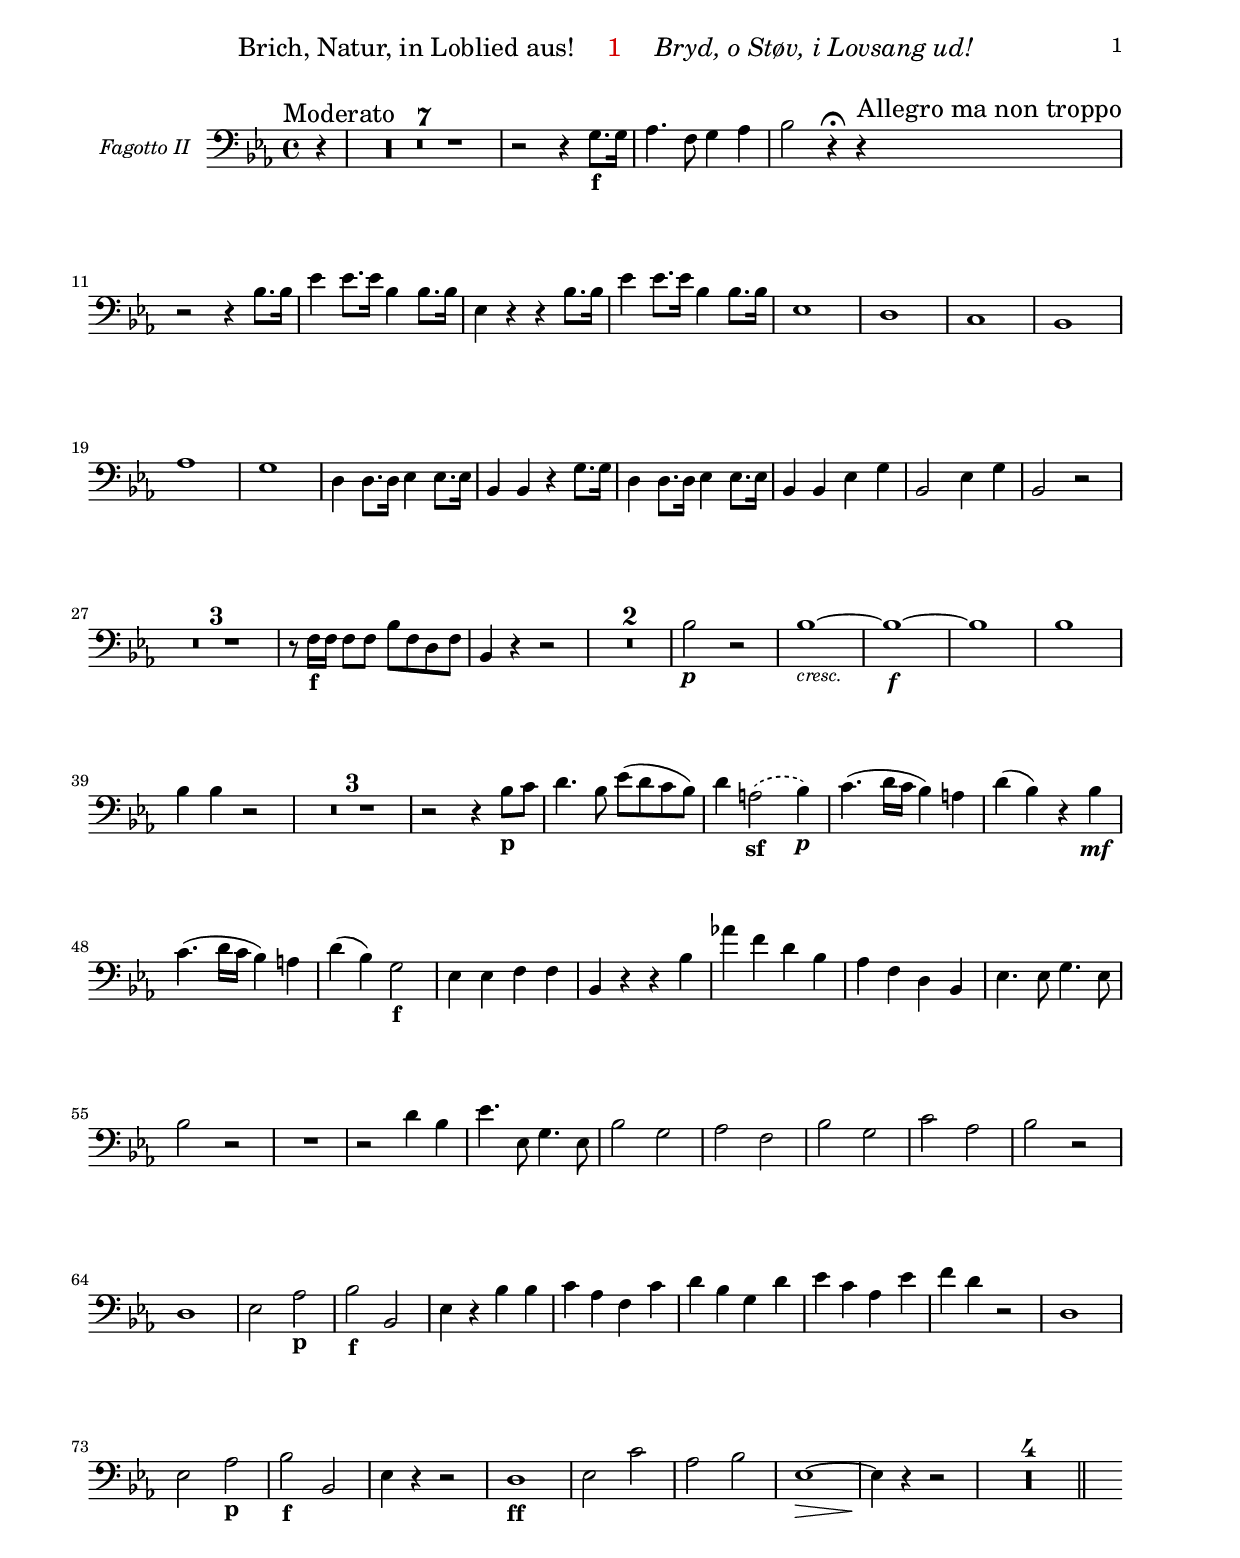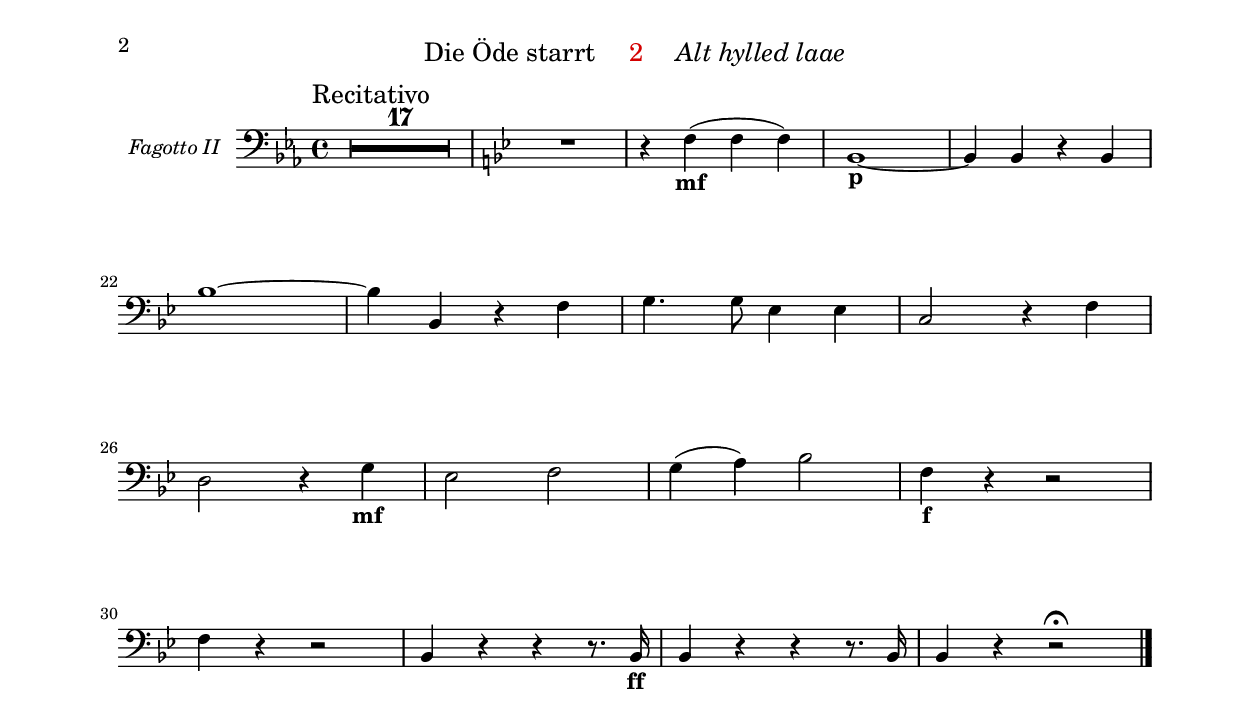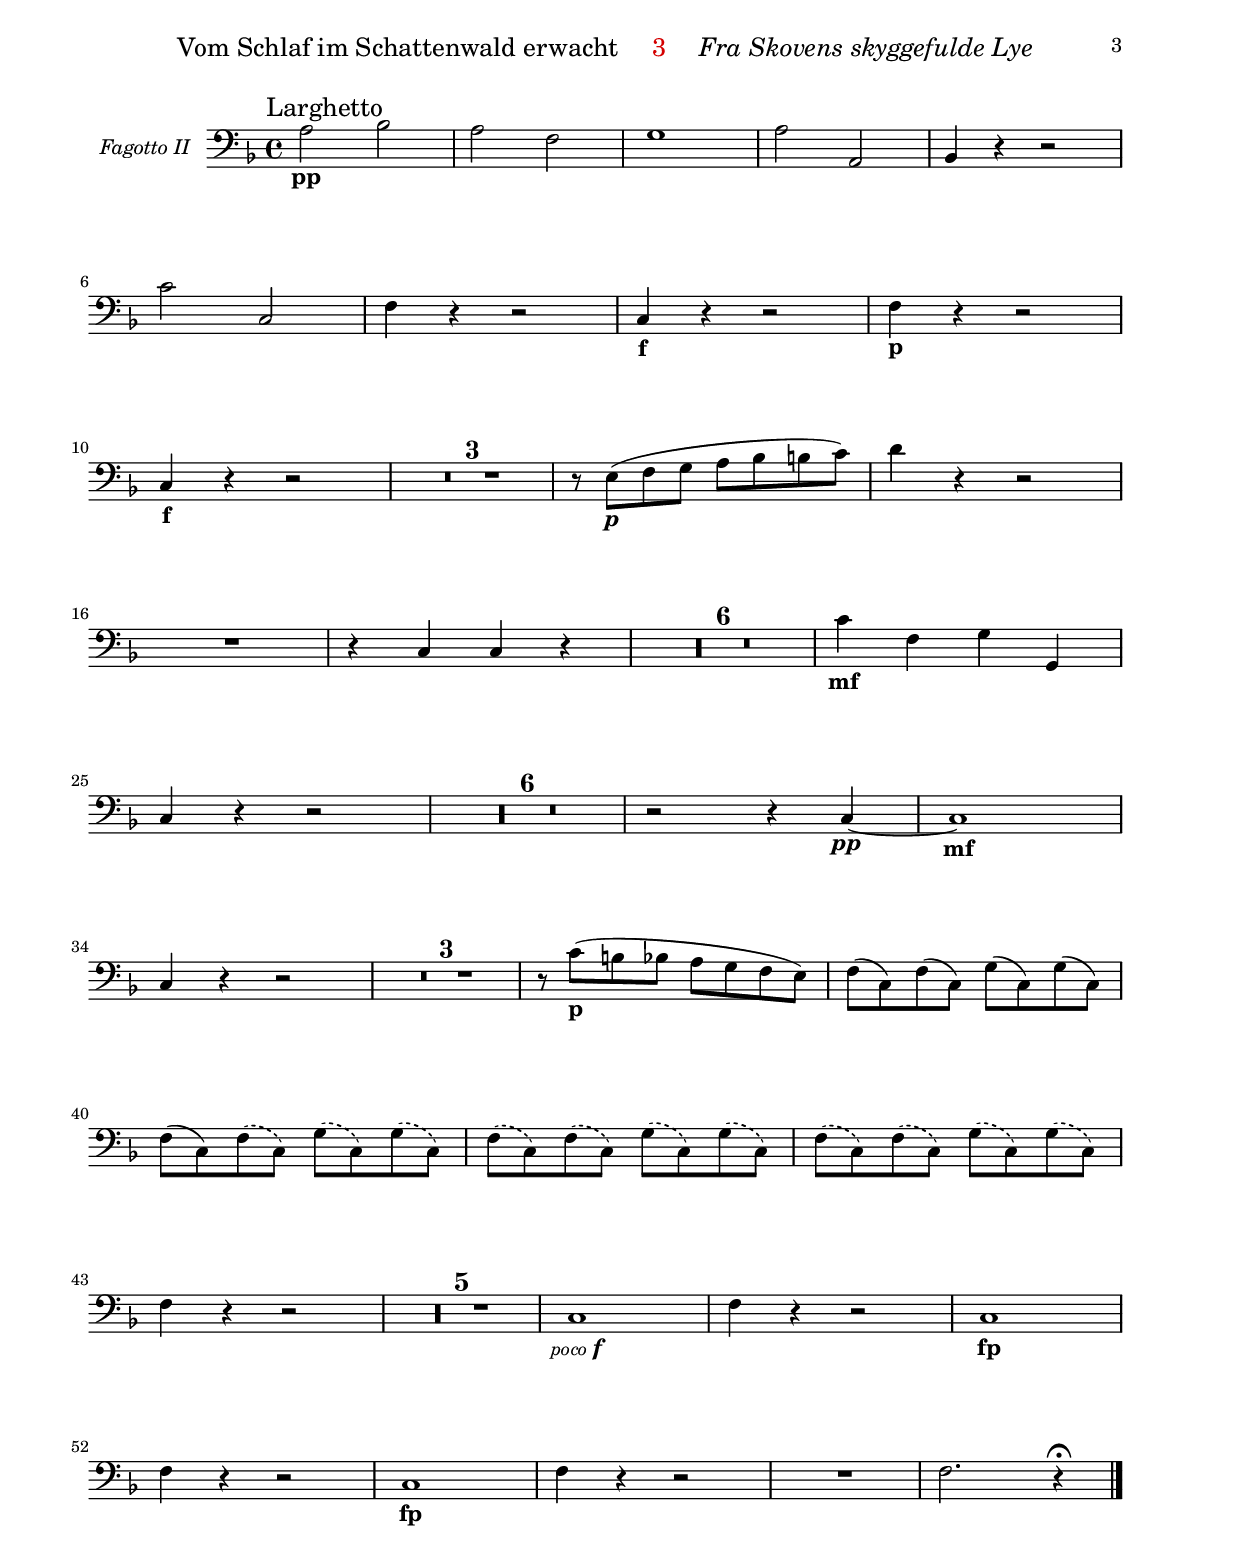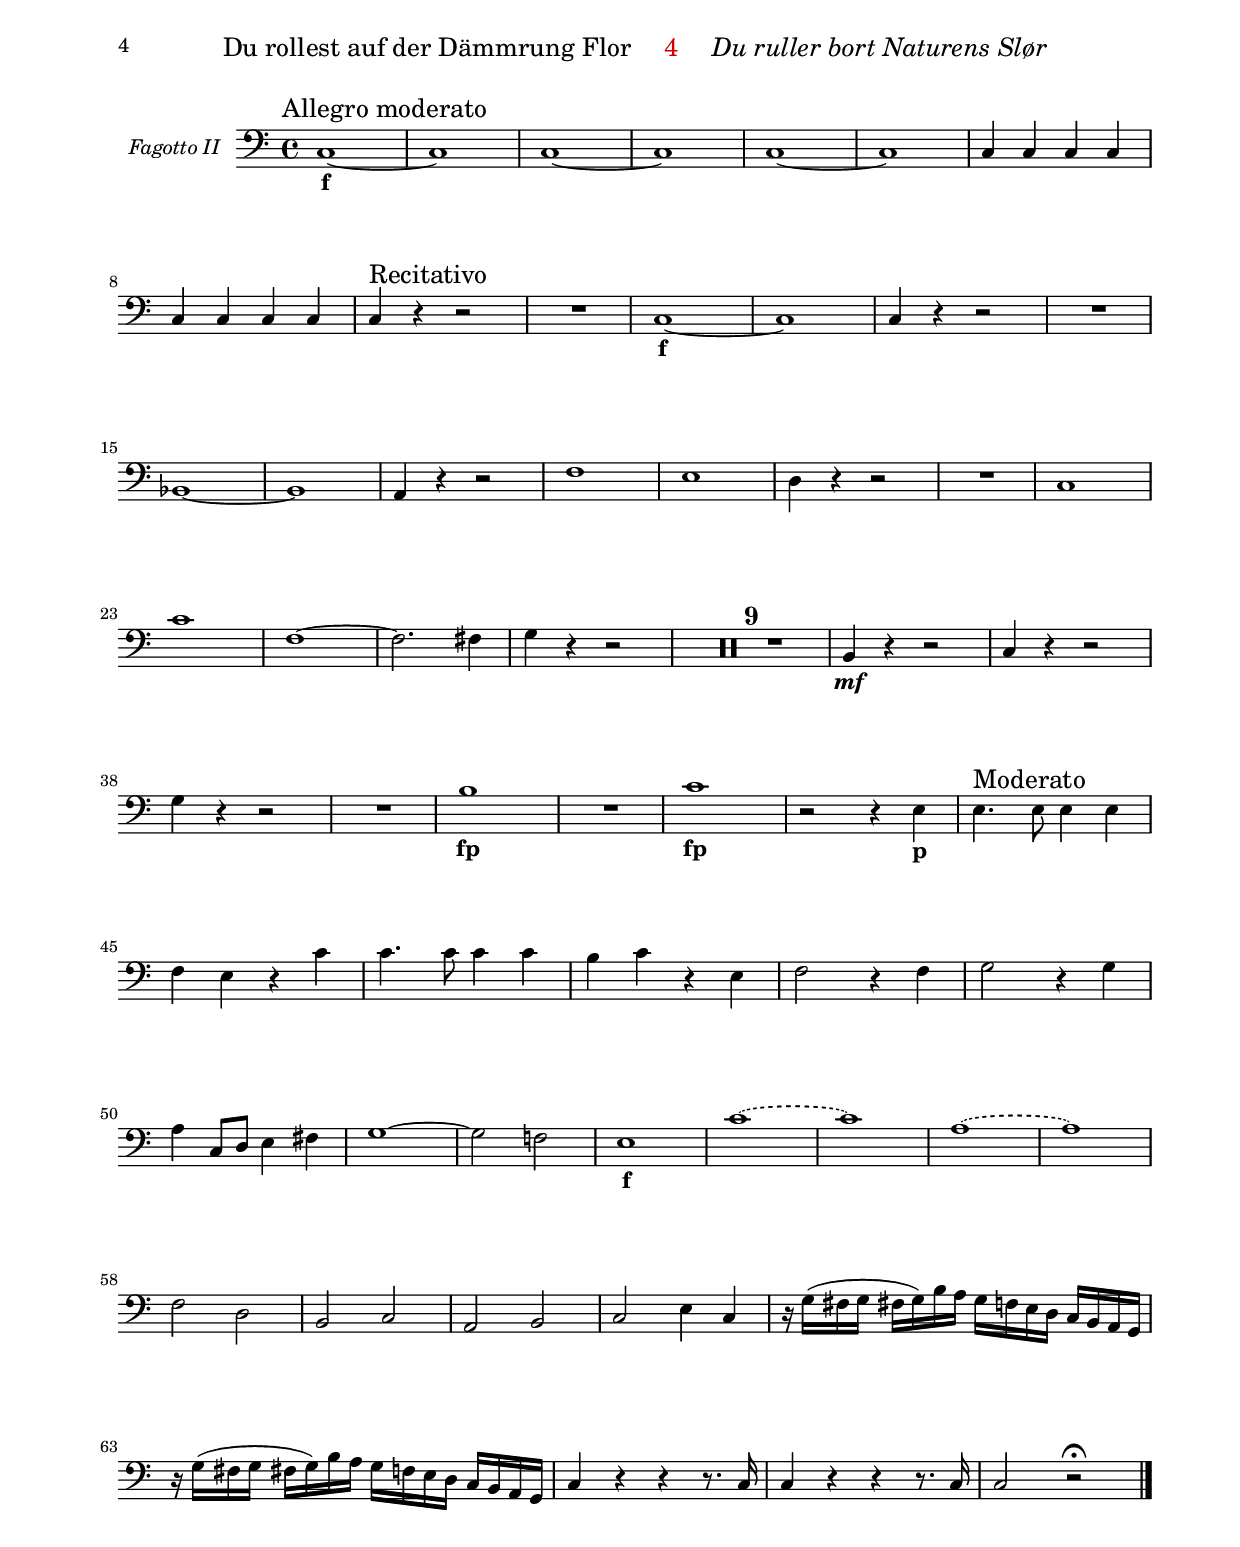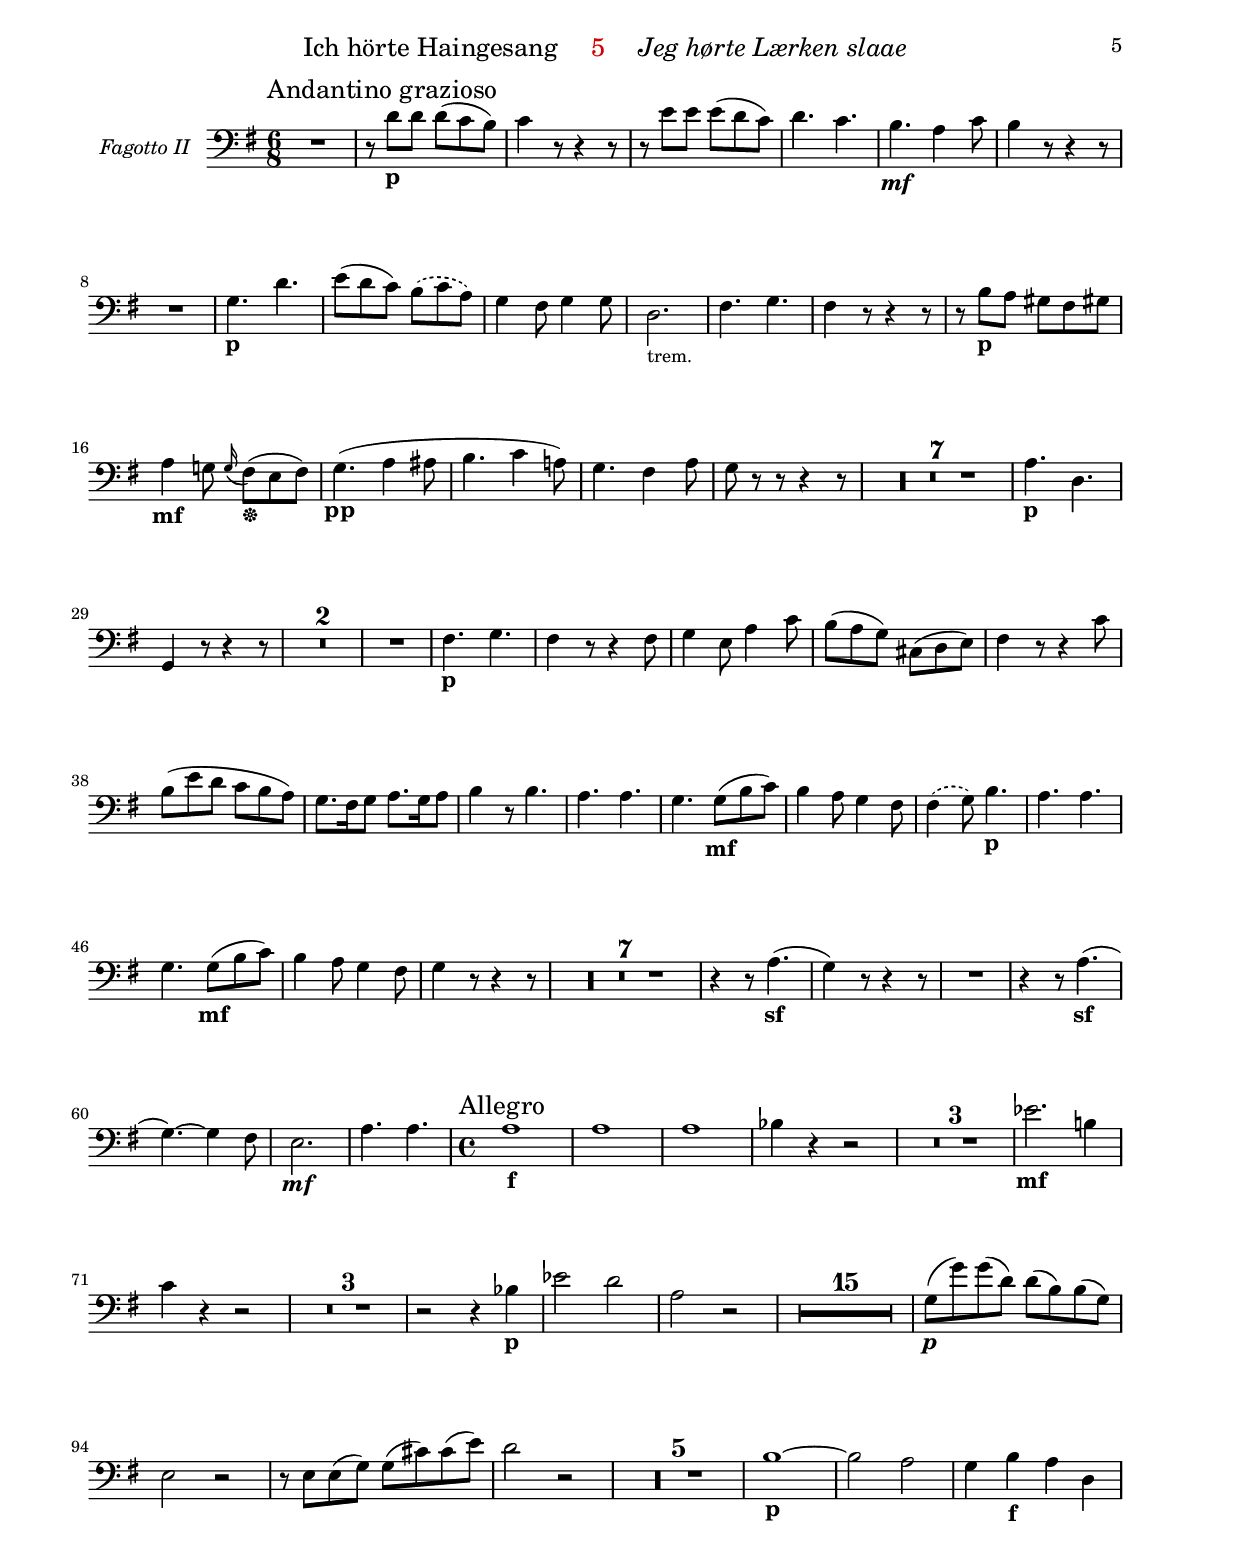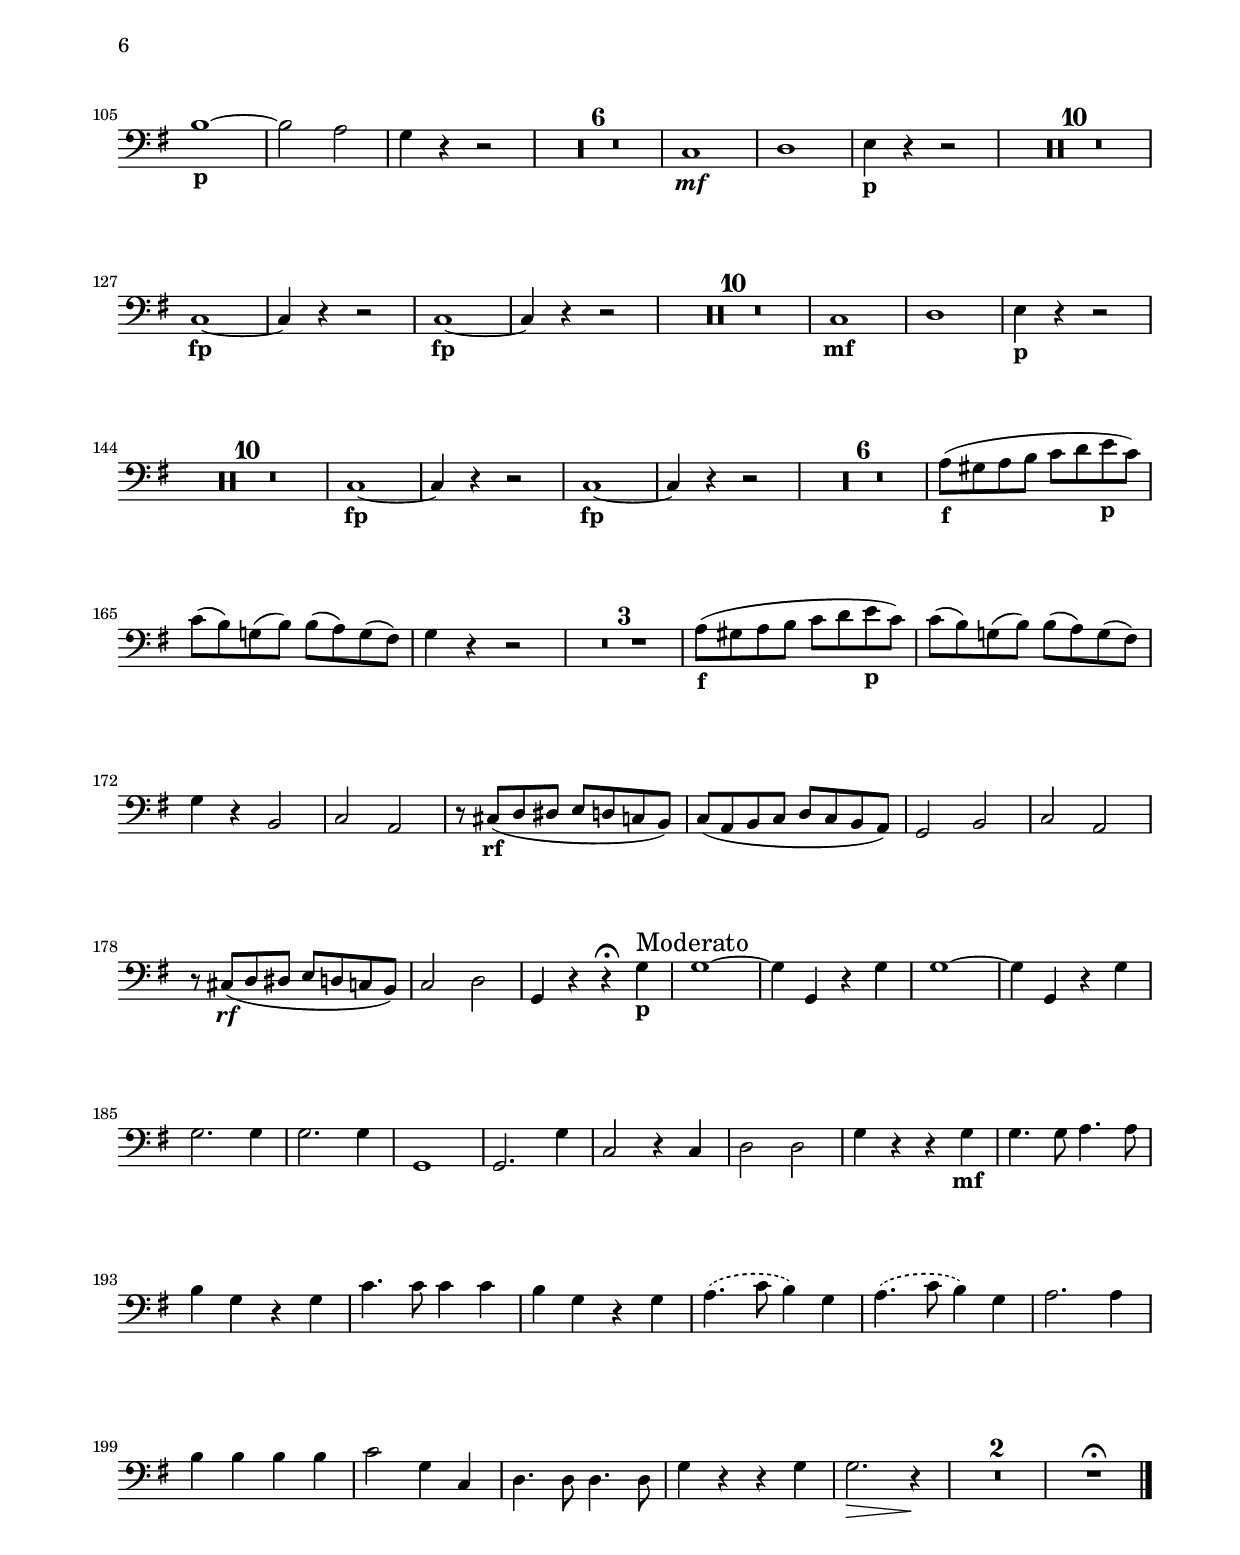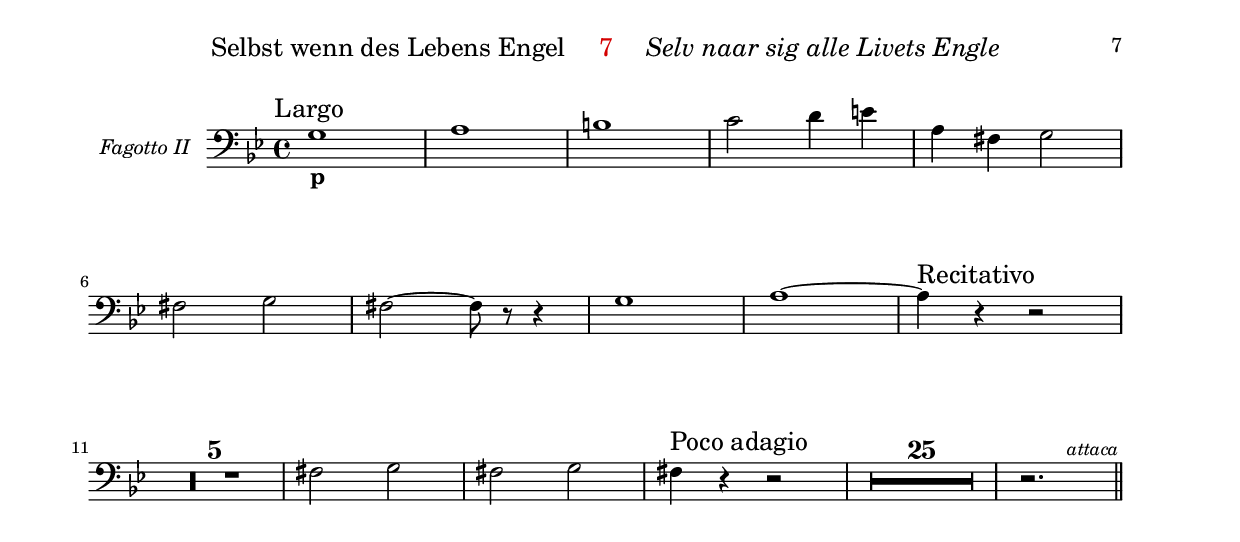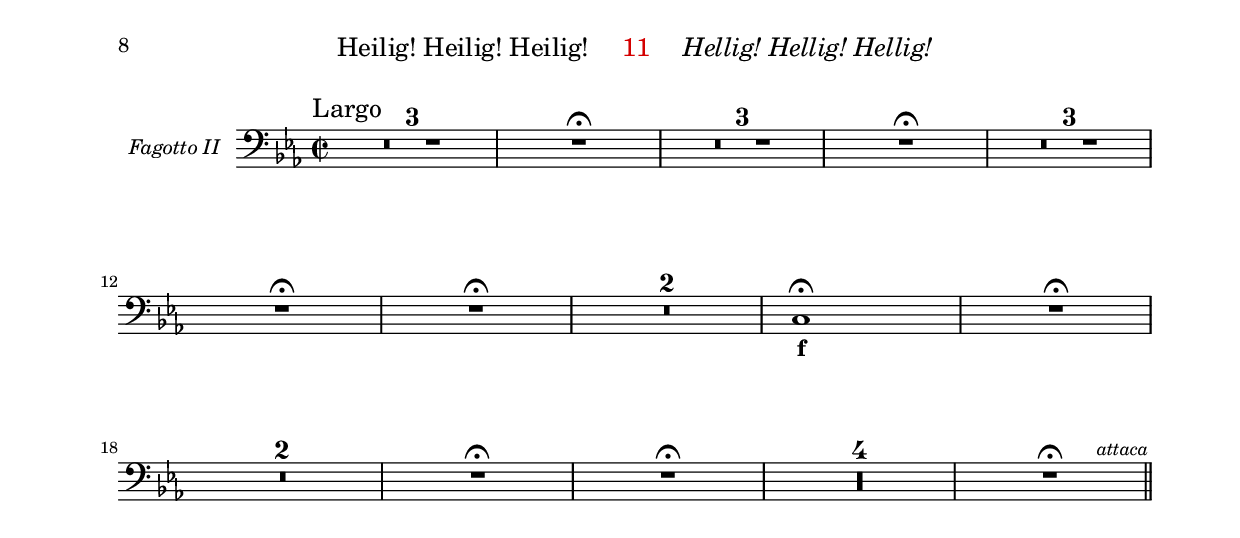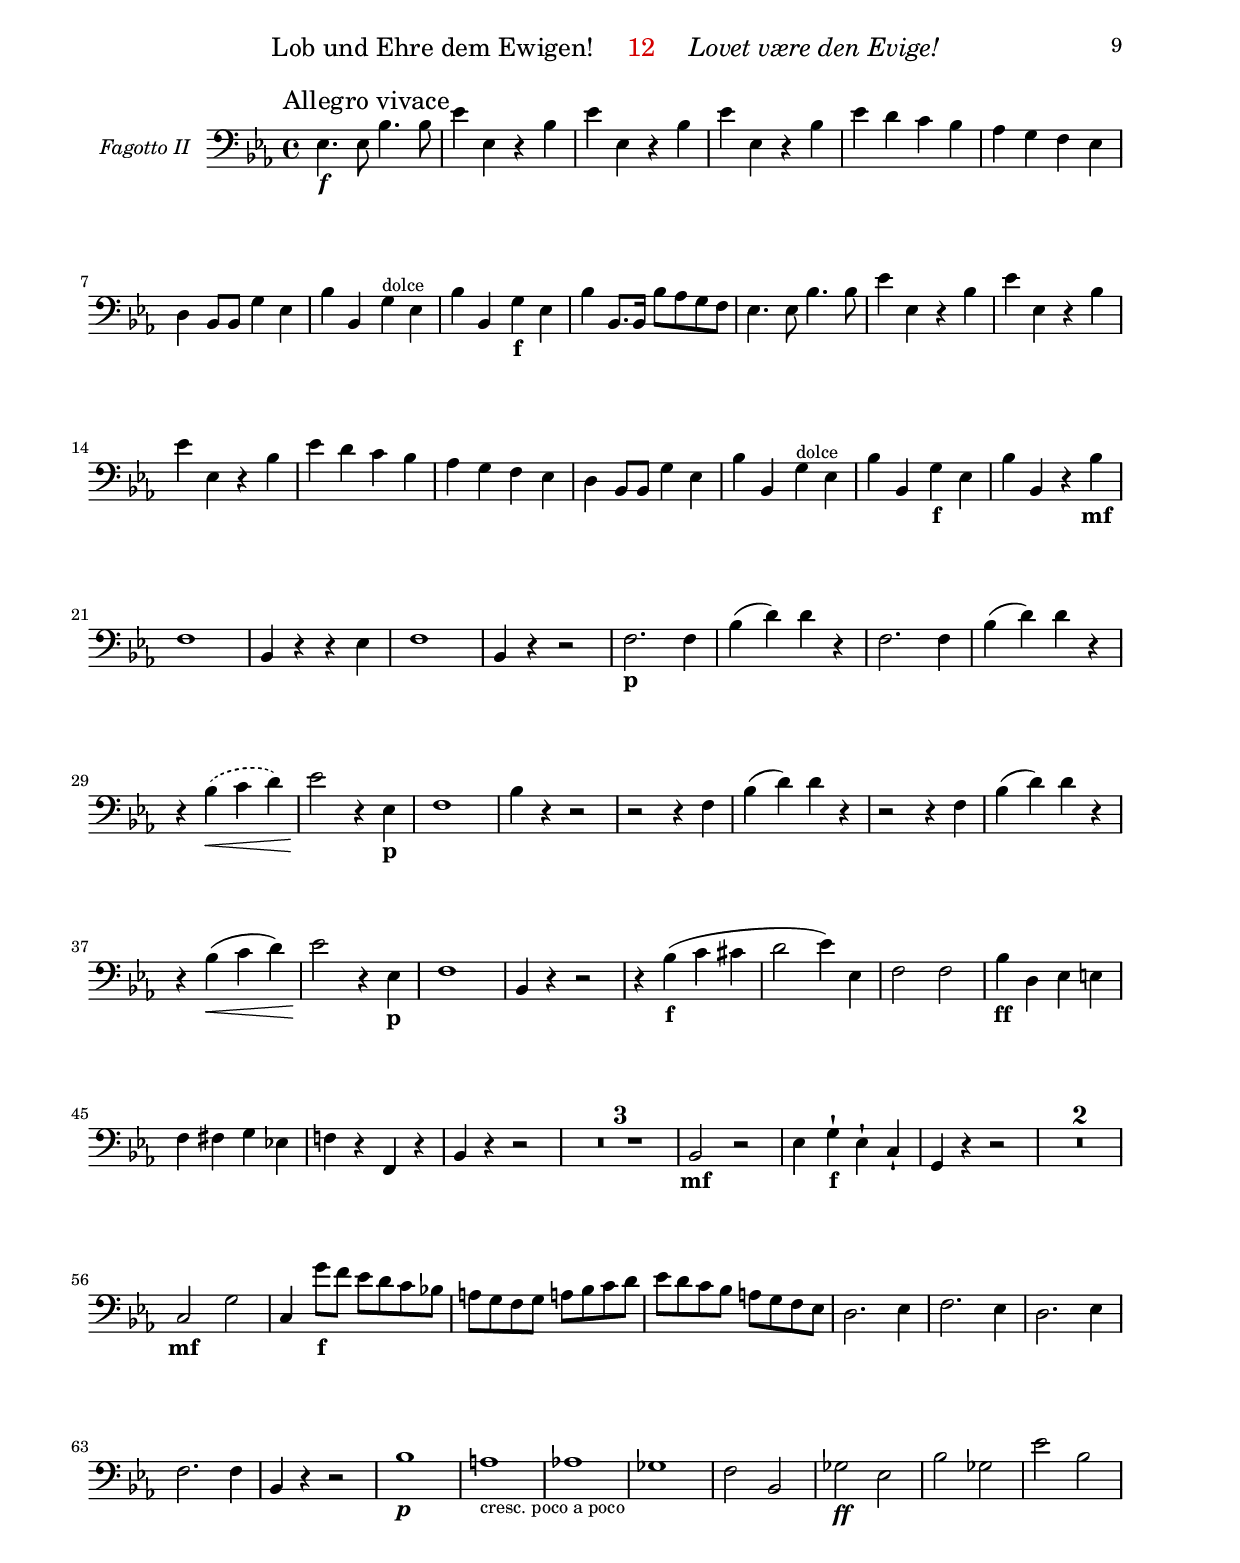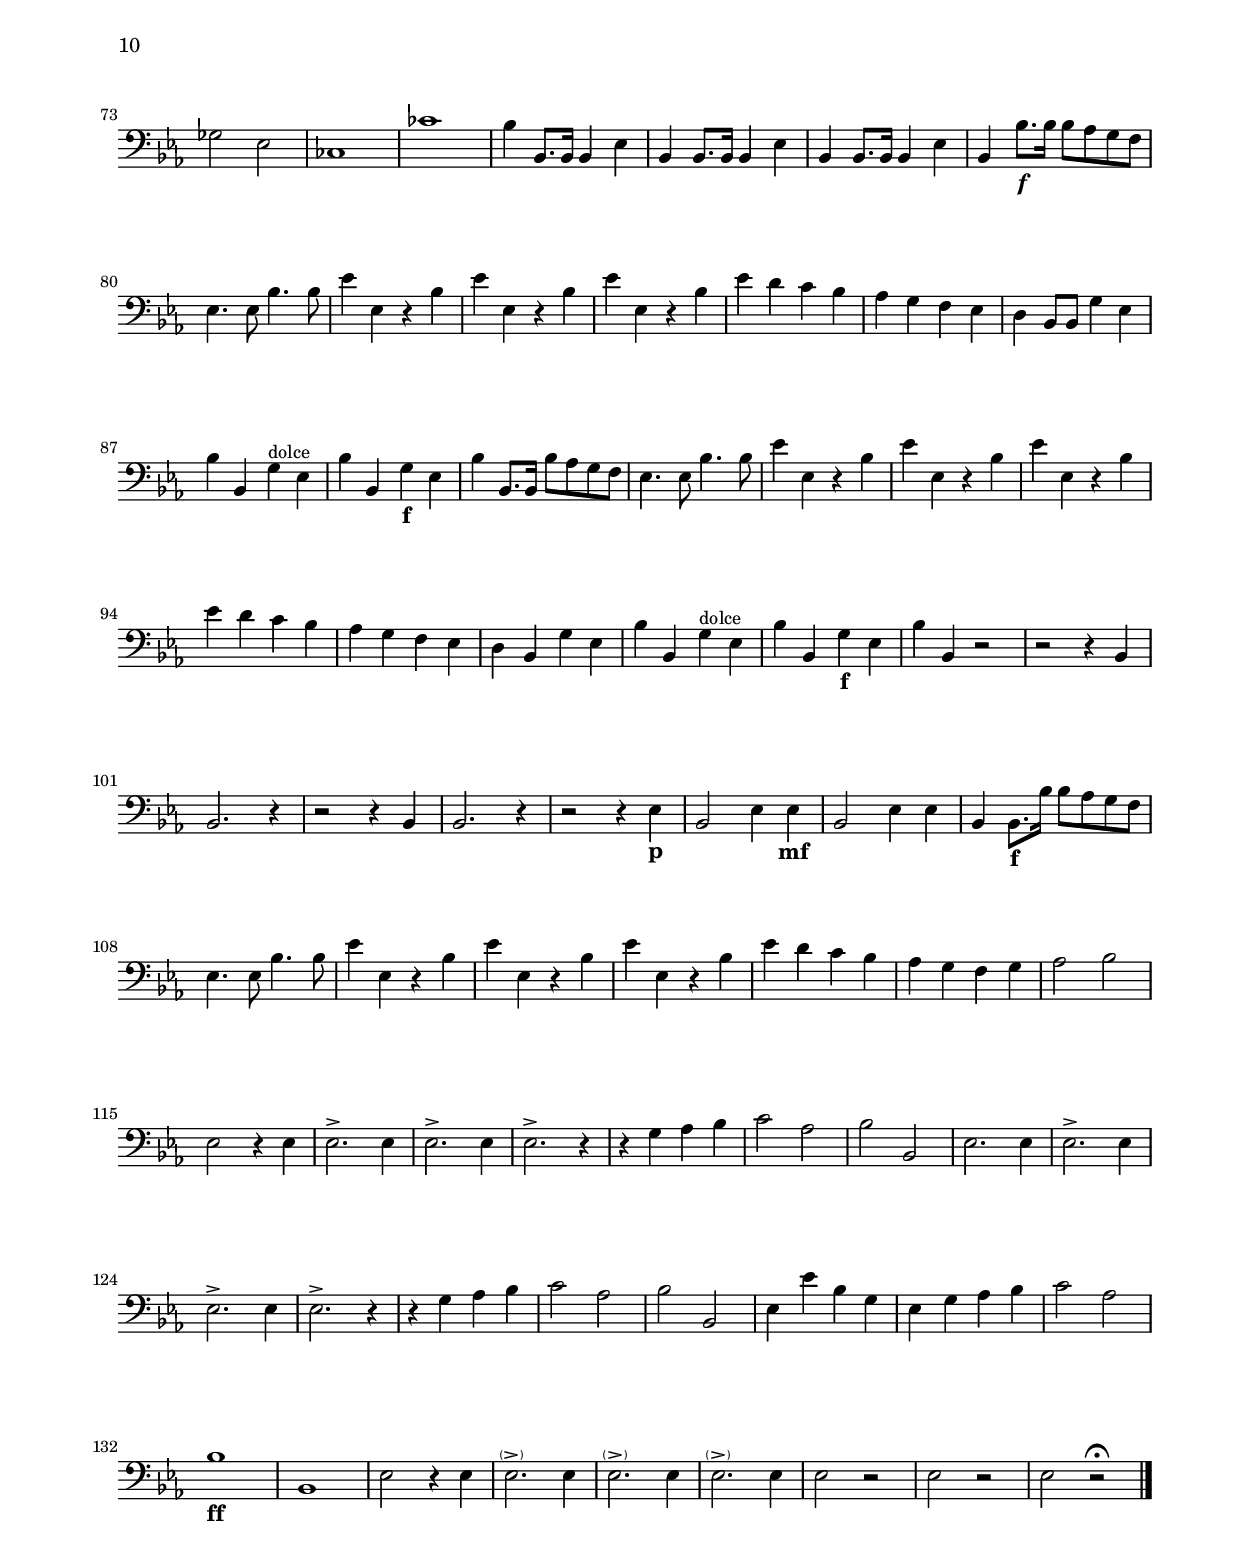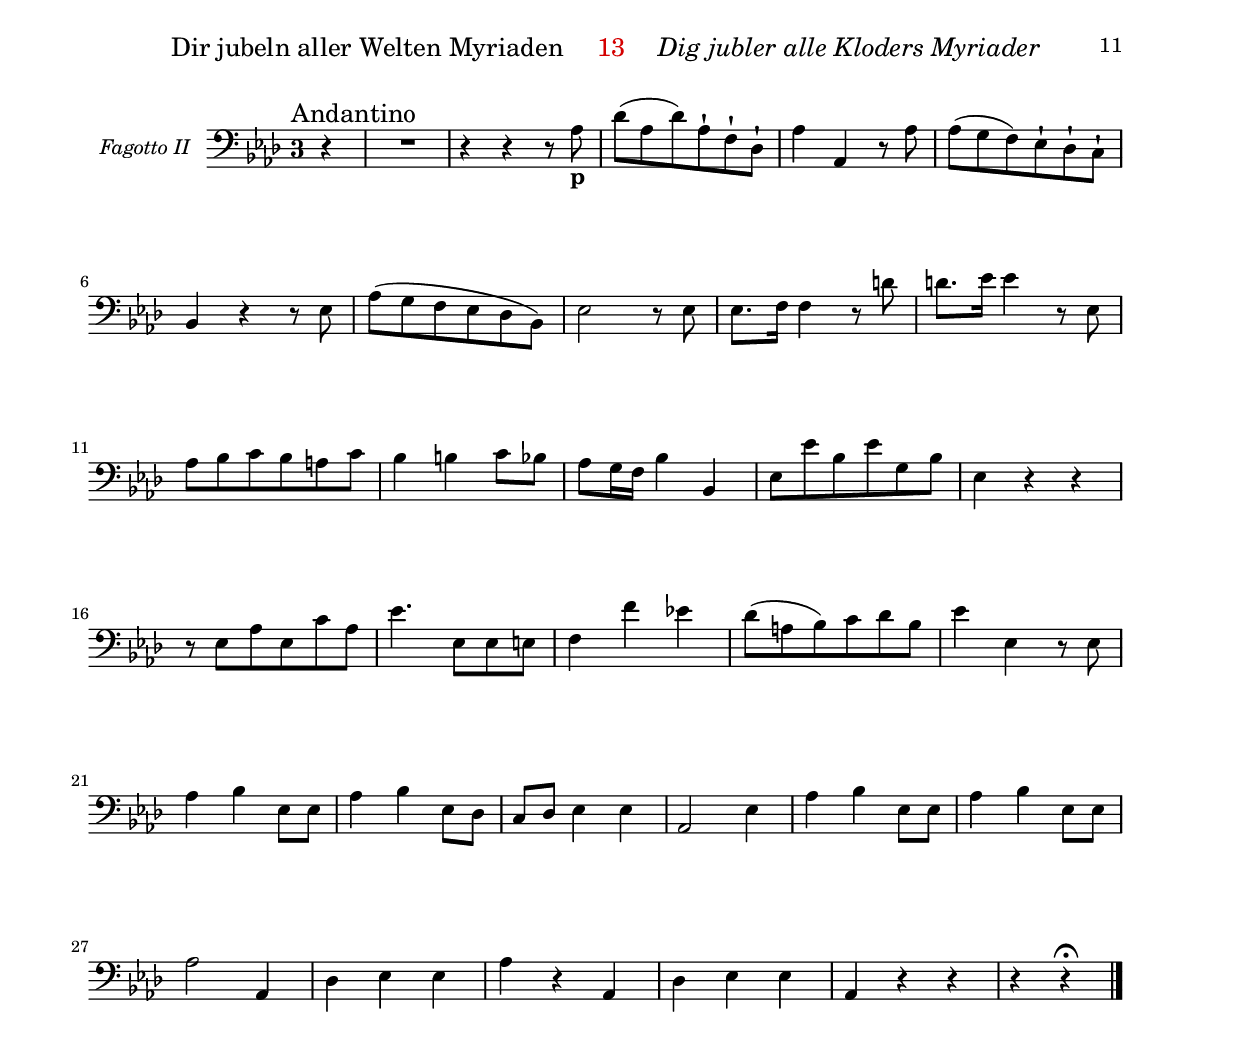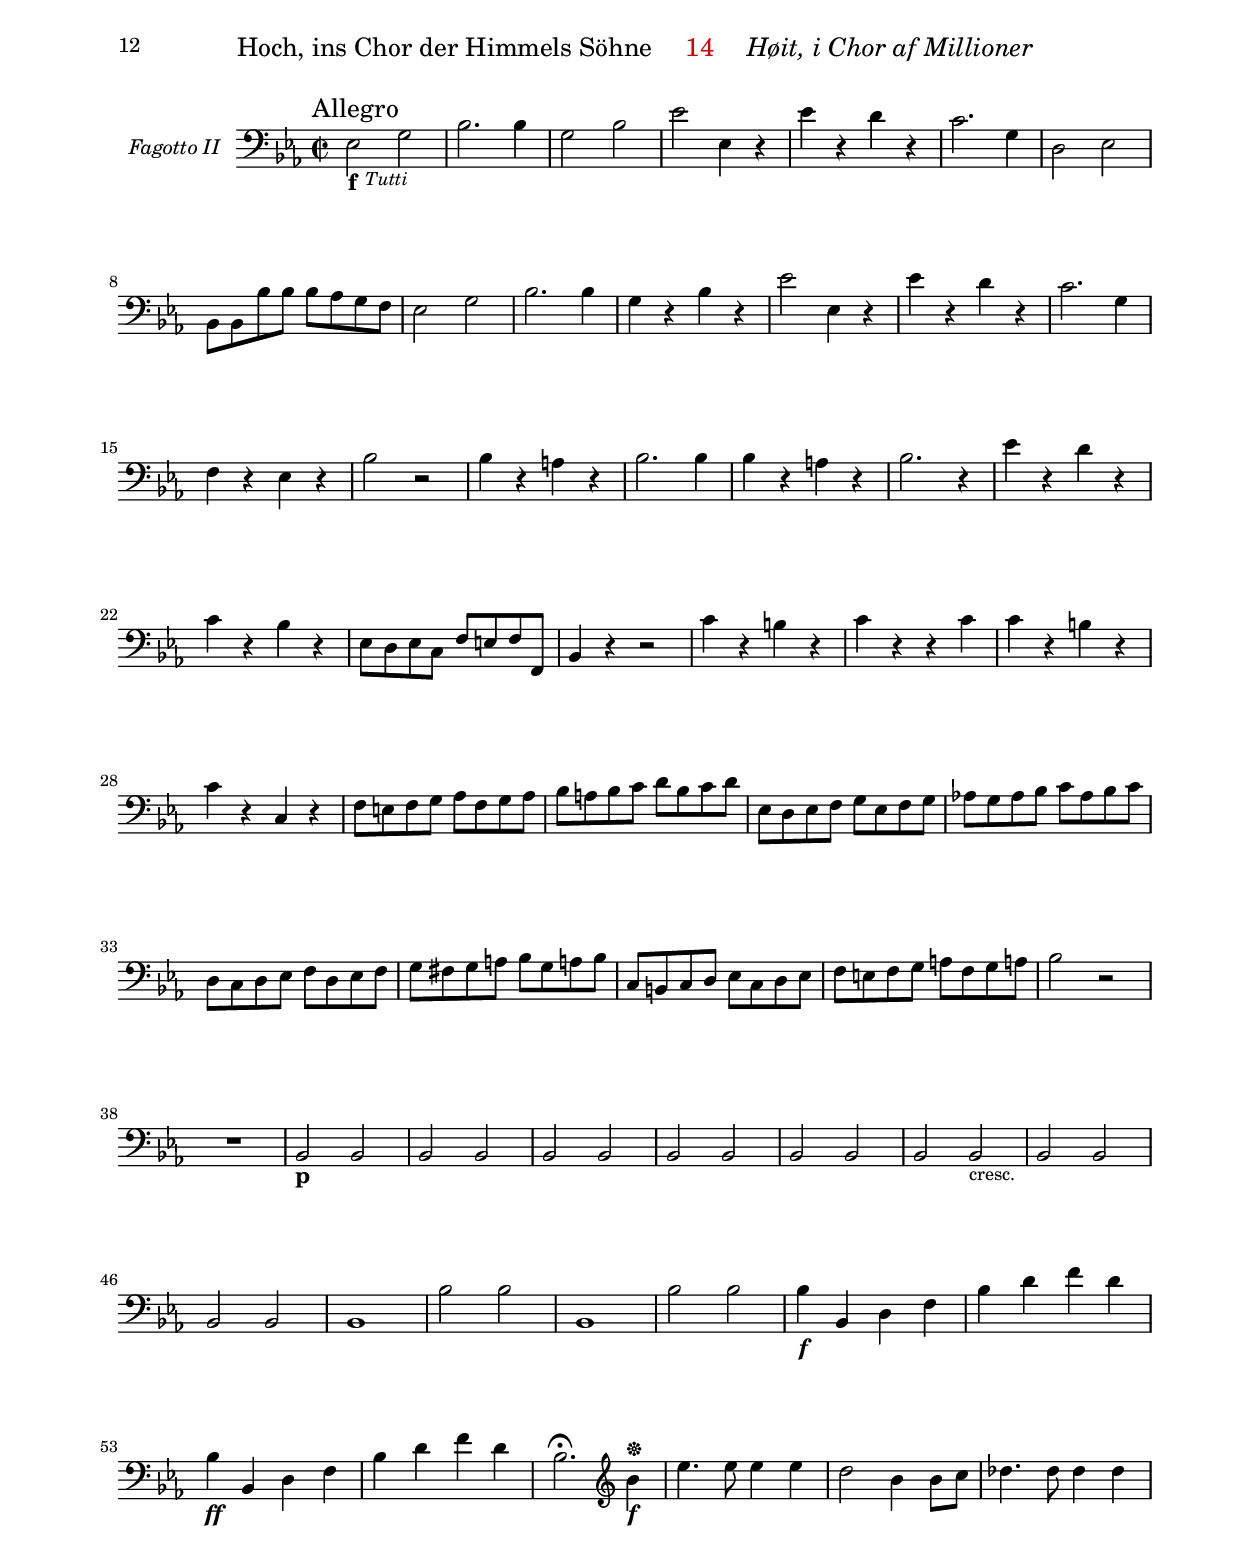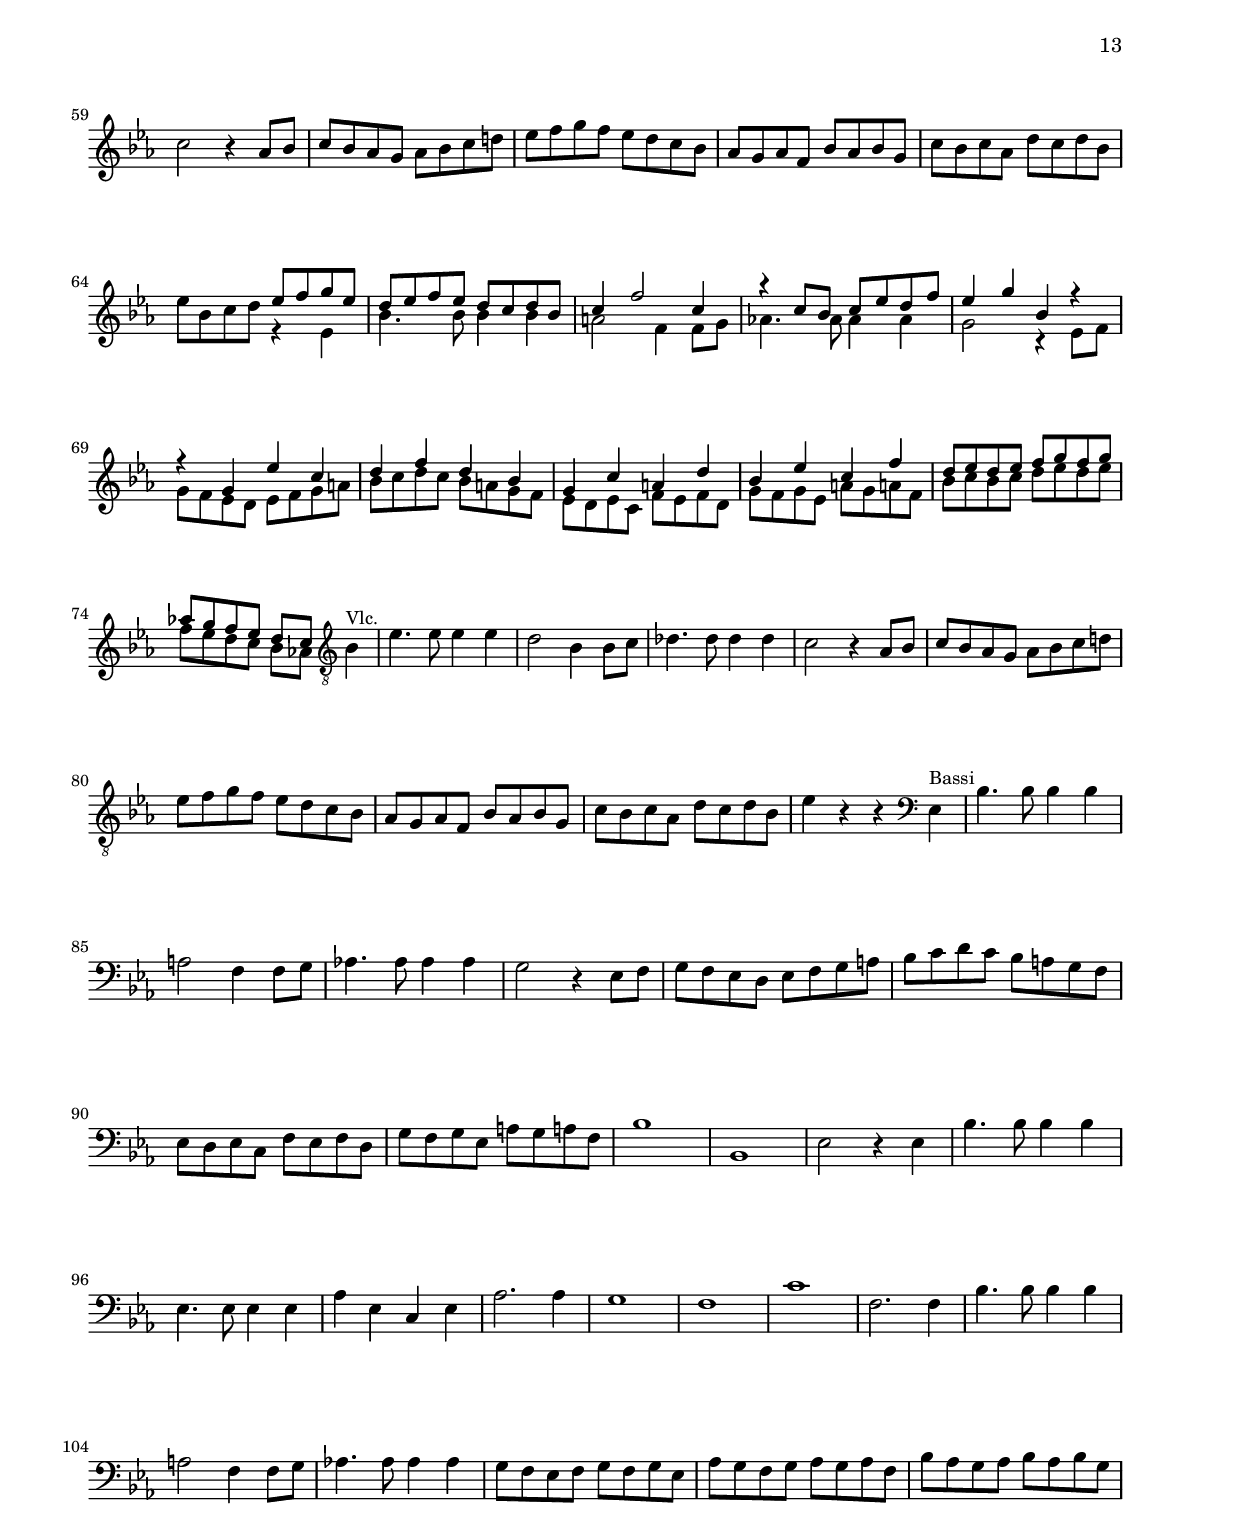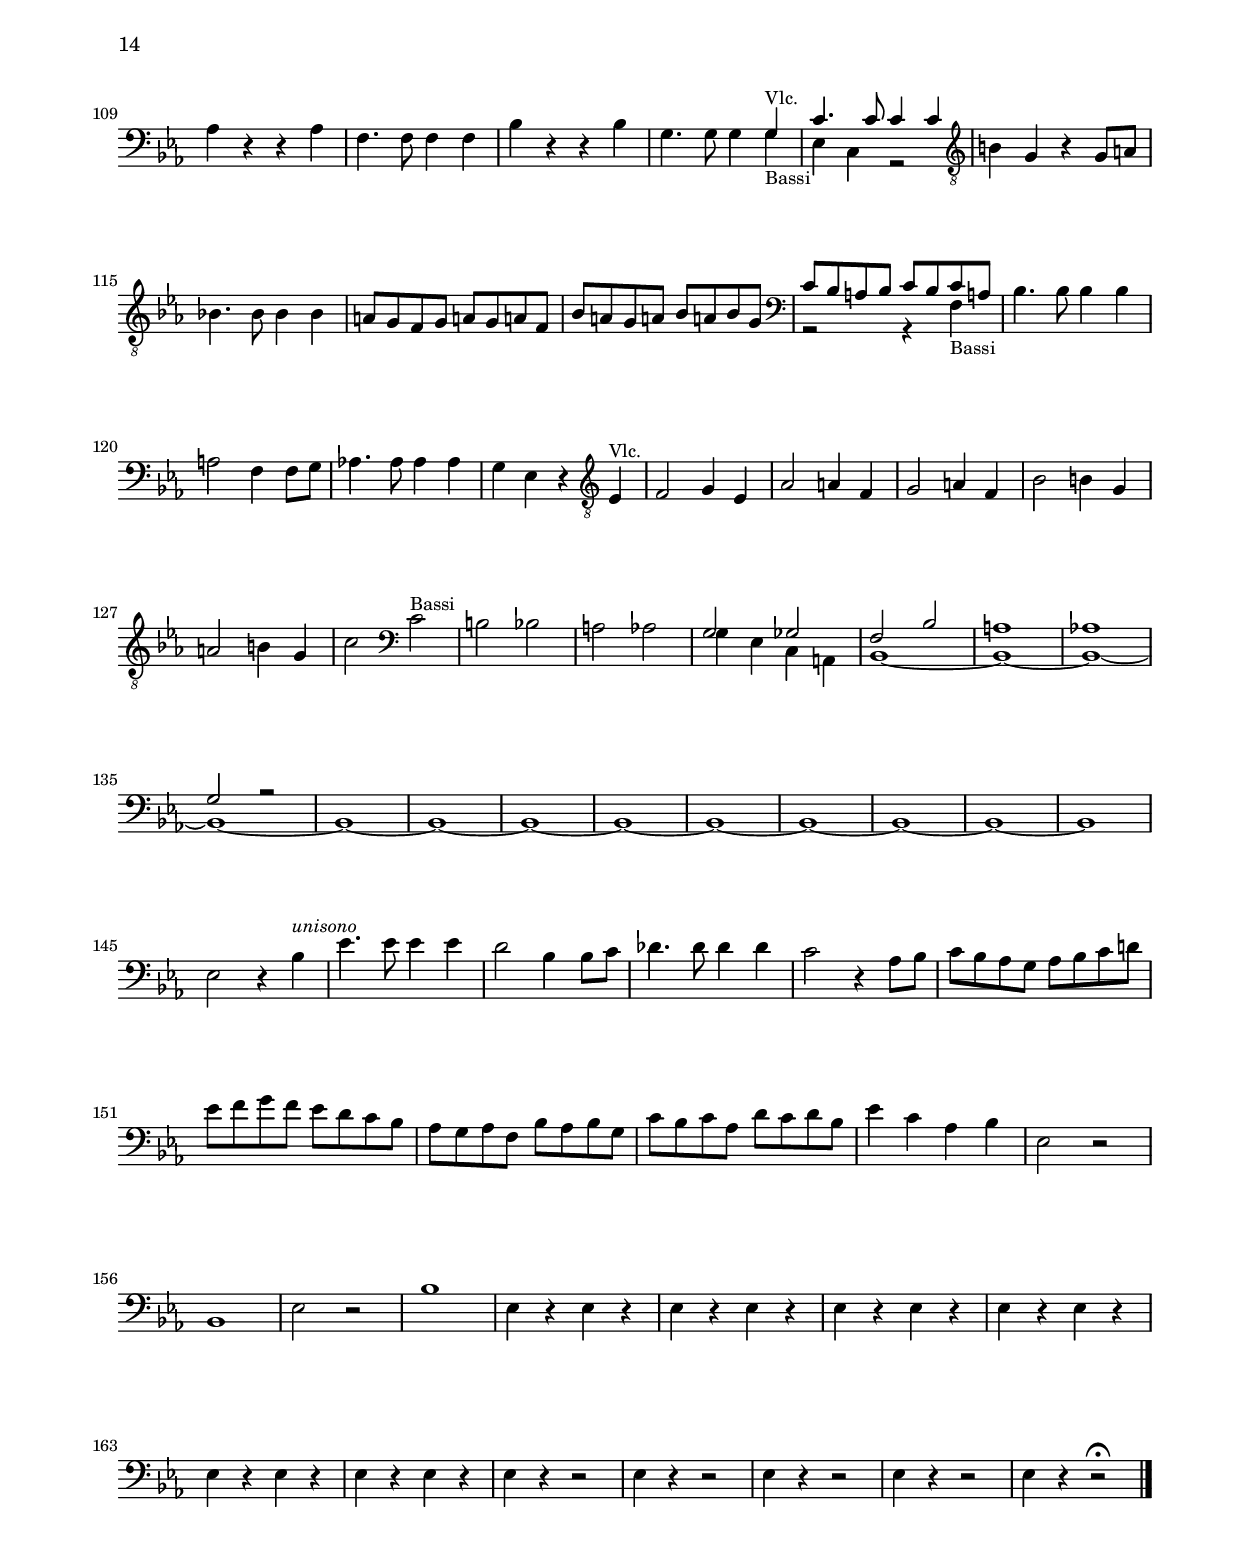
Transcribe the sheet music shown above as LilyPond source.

% (c) 2020 by Wolfgang Esser-Skala.
% This file is licensed under the Creative Commons Attribution-NonCommercial-ShareAlike 4.0 International License.
% To view a copy of this license, visit http://creativecommons.org/licenses/by-nc-sa/4.0/.

\version "2.18.0"

\include "../definitions.ly"

\paper {
	indent = 2\cm
	top-margin = 1.5\cm
	system-separator-markup = ##f
	system-system-spacing =
    #'((basic-distance . 18)
       (minimum-distance . 18)
       (padding . -100)
       (stretchability . 0))

	top-system-spacing =
    #'((basic-distance . 12)
       (minimum-distance . 12)
       (padding . -100)
       (stretchability . 0))

	top-markup-spacing =
    #'((basic-distance . 0)
       (minimum-distance . 0)
       (padding . -100)
       (stretchability . 0))

	markup-system-spacing =
    #'((basic-distance . 12)
       (minimum-distance . 12)
       (padding . -100)
       (stretchability . 0))

	systems-per-page = #9
}

#(set-global-staff-size 17.82)

\layout {
	\context {
		\Staff
		instrumentName = "Fagotto II"
	}
}

\book {
	\bookpart {
		\header {
			number = "1"
			title = "Brich, Natur, in Loblied aus!"
			dansktitle = "Bryd, o Støv, i Lovsang ud!"
		}
		\score {
			<<
				\new Staff { \BrichNaturFagottoII }
			>>
		}
	}
	\bookpart {
		\header {
			number = "2"
			title = "Die Öde starrt"
			dansktitle = "Alt hylled laae"
		}
		\paper { systems-per-page = #4 }
		\score {
			<<
				\new Staff { \DieOedeFagottoII }
			>>
		}
	}
	\bookpart {
		\header {
			number = "3"
			title = "Vom Schlaf im Schattenwald erwacht"
			dansktitle = "Fra Skovens skyggefulde Lye"
		}
		\score {
			<<
				\new Staff { \VomSchlafFagottoII }
			>>
		}
	}
	\bookpart {
		\header {
			number = "4"
			title = "Du rollest auf der Dämmrung Flor"
			dansktitle = "Du ruller bort Naturens Slør"
		}
		\score {
			<<
				\new Staff { \DuRollestFagottoII }
			>>
		}
	}
	\bookpart {
		\header {
			number = "5"
			title = "Ich hörte Haingesang"
			dansktitle = "Jeg hørte Lærken slaae"
		}
		\score {
			<<
				\new Staff { \IchHoerteFagottoII }
			>>
		}
	}
	\bookpart {
		\header {
			number = "7"
			title = "Selbst wenn des Lebens Engel"
			dansktitle = "Selv naar sig alle Livets Engle"
		}
		\paper { systems-per-page = #3 }
		\score {
			<<
				\new Staff { \SelbstWennFagottoII }
			>>
		}
	}
	\bookpart {
		\header {
			number = "11"
			title = "Heilig! Heilig! Heilig!"
			dansktitle = "Hellig! Hellig! Hellig!"
		}
		\paper { systems-per-page = #3 }
		\score {
			<<
				\new Staff { \HeiligFagottoII }
			>>
		}
	}
	\bookpart {
		\header {
			number = "12"
			title = "Lob und Ehre dem Ewigen!"
			dansktitle = "Lovet være den Evige!"
		}
		\score {
			<<
				\new Staff { \LobUndEhreFagottoII }
			>>
		}
	}
	\bookpart {
		\header {
			number = "13"
			title = "Dir jubeln aller Welten Myriaden"
			dansktitle = "Dig jubler alle Kloders Myriader"
		}
		\paper { systems-per-page = #6 }
		\score {
			<<
				\new Staff { \DirJubelnFagottoII }
			>>
		}
	}
	\bookpart {
		\header {
			number = "14"
			title = "Hoch, ins Chor der Himmels Söhne"
			dansktitle = "Høit, i Chor af Millioner"
		}
		\score {
			<<
				\new Staff { \HochInsChorOrgano }
			>>
		}
	}
}
